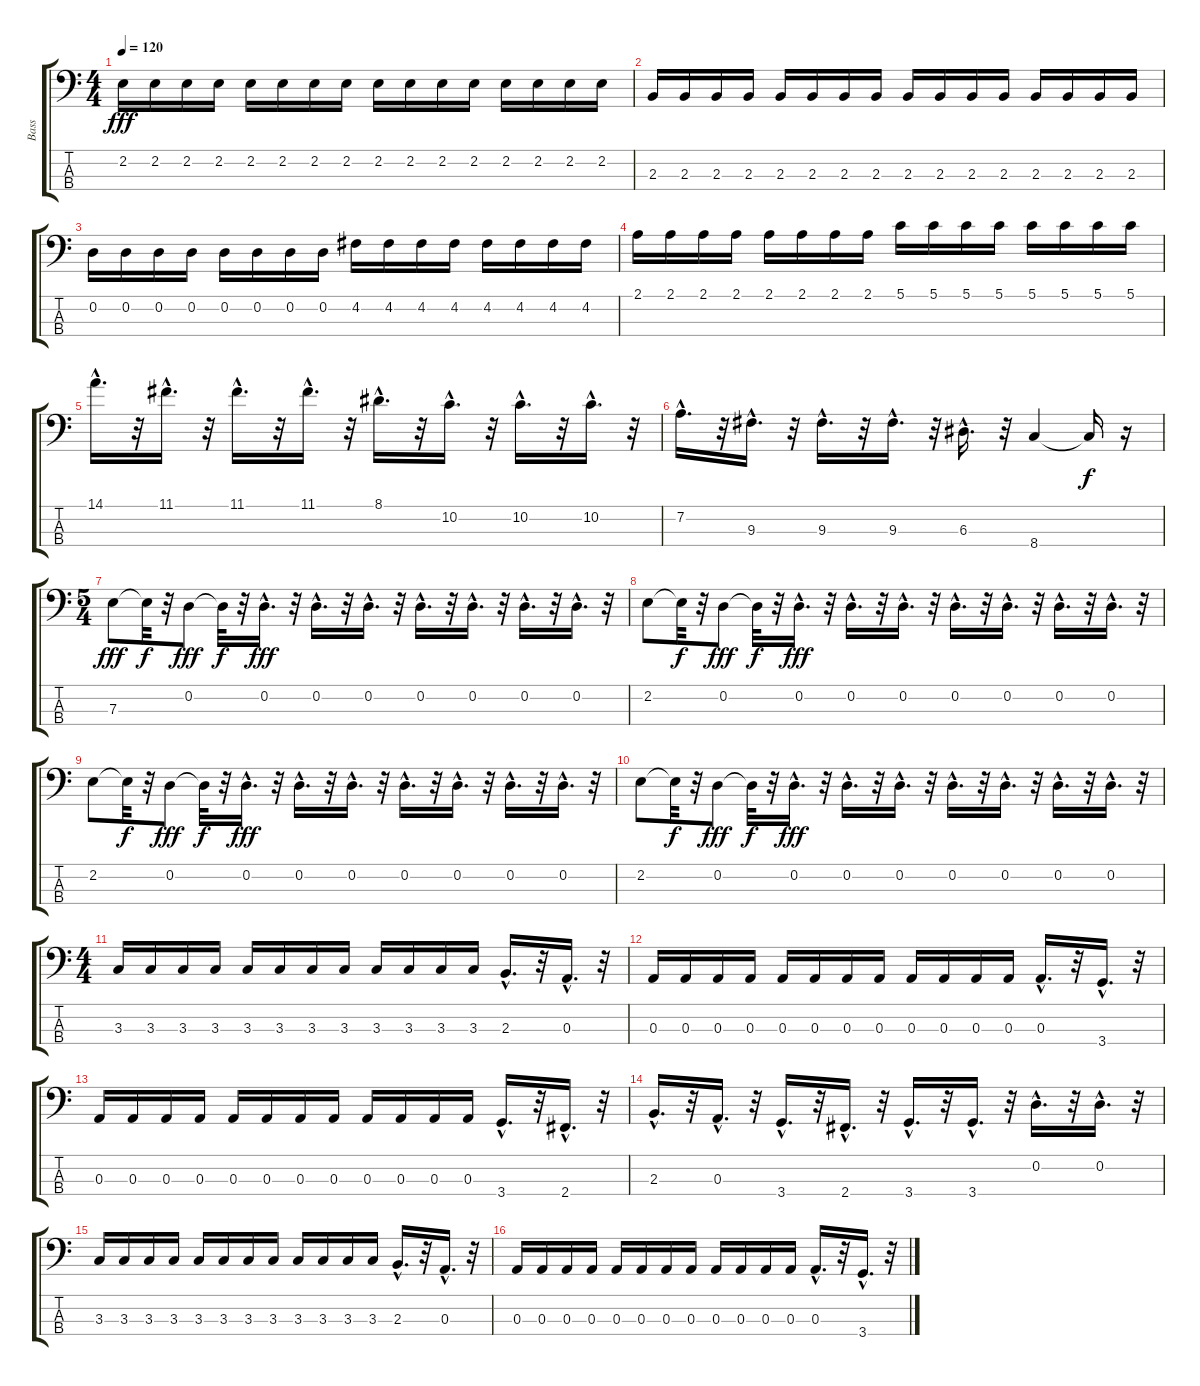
\track ("Bass" "Bass") {instrument electricbassfinger}
\staff {score tabs}
\tuning (G2 D2 A1 E1) {hide}
\ts (4 4)
\tempo 120
\clef f4
\ks c
2.2.16{dy fff} 2.2.16 2.2.16 2.2.16 2.2.16 2.2.16 2.2.16 2.2.16 2.2.16 2.2.16 2.2.16 2.2.16 2.2.16 2.2.16 2.2.16 2.2.16 |
2.3.16 2.3.16 2.3.16 2.3.16 2.3.16 2.3.16 2.3.16 2.3.16 2.3.16 2.3.16 2.3.16 2.3.16 2.3.16 2.3.16 2.3.16 2.3.16 |
0.2.16 0.2.16 0.2.16 0.2.16 0.2.16 0.2.16 0.2.16 0.2.16 4.2.16 4.2.16 4.2.16 4.2.16 4.2.16 4.2.16 4.2.16 4.2.16 |
2.1.16 2.1.16 2.1.16 2.1.16 2.1.16 2.1.16 2.1.16 2.1.16 5.1.16 5.1.16 5.1.16 5.1.16 5.1.16 5.1.16 5.1.16 5.1.16 |
14.1{hac}.16{d} r.32 11.1{hac}.16{d} r.32 11.1{hac}.16{d} r.32 11.1{hac}.16{d} r.32 8.1{hac}.16{d} r.32 10.2{hac}.16{d} r.32 10.2{hac}.16{d} r.32 10.2{hac}.16{d} r.32 |
7.2{hac}.16{d} r.32 9.3{hac}.16{d} r.32 9.3{hac}.16{d} r.32 9.3{hac}.16{d} r.32 6.3{hac}.16{d} r.32 8.4.4 8.4{t}.16{dy f} r.16 |
\ts (5 4)
7.3.8{dy fff} 7.3{t}.32{dy f} r.32 0.2.8{dy fff} 0.2{t}.32{dy f} r.32 0.2{hac}.16{d dy fff} r.32 0.2{hac}.16{d} r.32 0.2{hac}.16{d} r.32 0.2{hac}.16{d} r.32 0.2{hac}.16{d} r.32 0.2{hac}.16{d} r.32 0.2{hac}.16{d} r.32 |
2.2.8 2.2{t}.32{dy f} r.32 0.2.8{dy fff} 0.2{t}.32{dy f} r.32 0.2{hac}.16{d dy fff} r.32 0.2{hac}.16{d} r.32 0.2{hac}.16{d} r.32 0.2{hac}.16{d} r.32 0.2{hac}.16{d} r.32 0.2{hac}.16{d} r.32 0.2{hac}.16{d} r.32 |
2.2.8 2.2{t}.32{dy f} r.32 0.2.8{dy fff} 0.2{t}.32{dy f} r.32 0.2{hac}.16{d dy fff} r.32 0.2{hac}.16{d} r.32 0.2{hac}.16{d} r.32 0.2{hac}.16{d} r.32 0.2{hac}.16{d} r.32 0.2{hac}.16{d} r.32 0.2{hac}.16{d} r.32 |
2.2.8 2.2{t}.32{dy f} r.32 0.2.8{dy fff} 0.2{t}.32{dy f} r.32 0.2{hac}.16{d dy fff} r.32 0.2{hac}.16{d} r.32 0.2{hac}.16{d} r.32 0.2{hac}.16{d} r.32 0.2{hac}.16{d} r.32 0.2{hac}.16{d} r.32 0.2{hac}.16{d} r.32 |
\ts (4 4)
3.3.16 3.3.16 3.3.16 3.3.16 3.3.16 3.3.16 3.3.16 3.3.16 3.3.16 3.3.16 3.3.16 3.3.16 2.3{hac}.16{d} r.32 0.3{hac}.16{d} r.32 |
0.3.16 0.3.16 0.3.16 0.3.16 0.3.16 0.3.16 0.3.16 0.3.16 0.3.16 0.3.16 0.3.16 0.3.16 0.3{hac}.16{d} r.32 3.4{hac}.16{d} r.32 |
0.3.16 0.3.16 0.3.16 0.3.16 0.3.16 0.3.16 0.3.16 0.3.16 0.3.16 0.3.16 0.3.16 0.3.16 3.4{hac}.16{d} r.32 2.4{hac}.16{d} r.32 |
2.3{hac}.16{d} r.32 0.3{hac}.16{d} r.32 3.4{hac}.16{d} r.32 2.4{hac}.16{d} r.32 3.4{hac}.16{d} r.32 3.4{hac}.16{d} r.32 0.2{hac}.16{d} r.32 0.2{hac}.16{d} r.32 |
3.3.16 3.3.16 3.3.16 3.3.16 3.3.16 3.3.16 3.3.16 3.3.16 3.3.16 3.3.16 3.3.16 3.3.16 2.3{hac}.16{d} r.32 0.3{hac}.16{d} r.32 |
0.3.16 0.3.16 0.3.16 0.3.16 0.3.16 0.3.16 0.3.16 0.3.16 0.3.16 0.3.16 0.3.16 0.3.16 0.3{hac}.16{d} r.32 3.4{hac}.16{d} r.32
